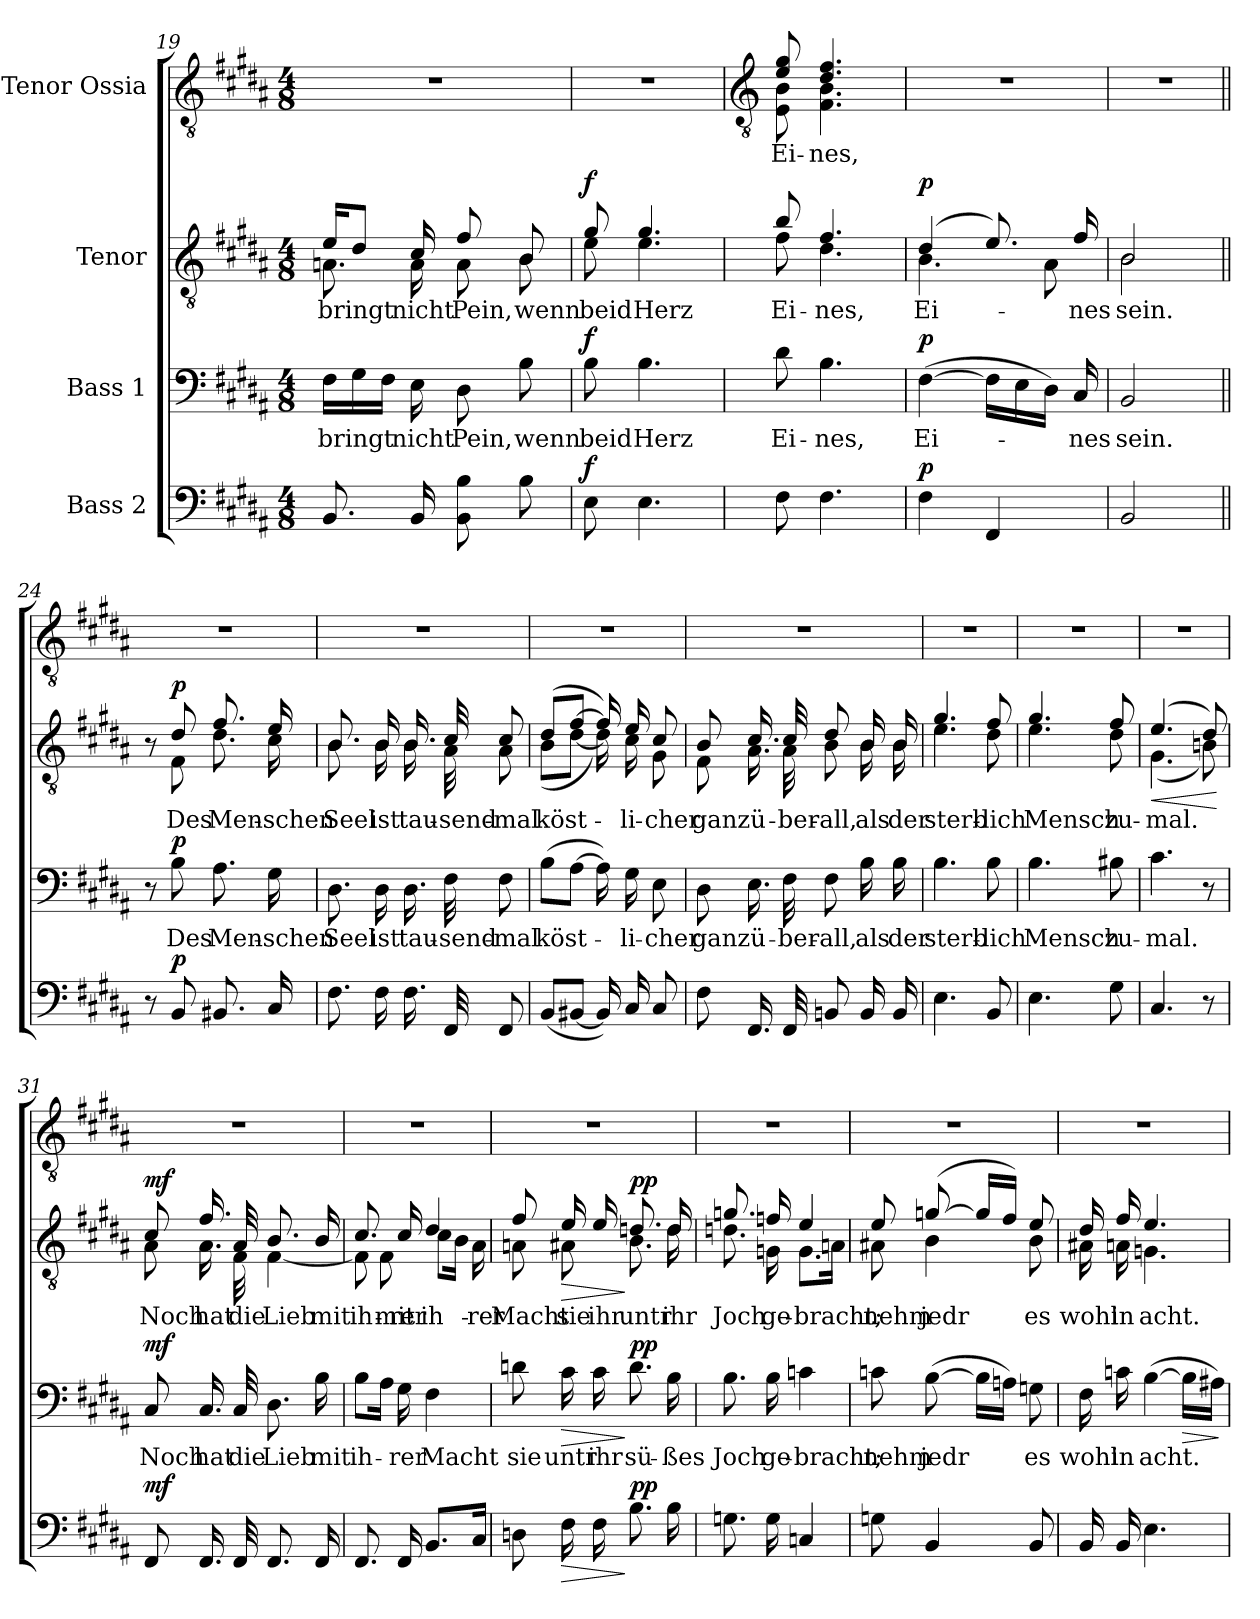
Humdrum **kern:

**kern	**dynam	**kern	**text	**dynam	**kern	**text	**dynam	**kern	**text
*part4	*part4	*part3	*part3	*part3	*part2	*part2	*part2	*part1	*part1
*staff4	*staff4	*staff3	*staff3	*staff3	*staff2	*staff2	*staff2	*staff1	*staff1
*I"Bass 2	*	*I"Bass 1	*	*	*I"Tenor	*	*	*I"Tenor Ossia	*
!!LO:LB:g=z
*clefF4	*	*clefF4	*	*	*clefGv2	*	*	*clefGv2	*
*k[f#c#g#d#a#]	*	*k[f#c#g#d#a#]	*	*	*k[f#c#g#d#a#]	*	*	*k[f#c#g#d#a#]	*
*M4/8	*	*M4/8	*	*	*M4/8	*	*	*M4/8	*
=19	=19	=19	=19	=19	=19	=19	=19	=19	=19
!	!	!	!LO:LY:b	!	!	!LO:LY:b	!	!	!
*	*	*	*	*	*^	*	*	*	*
8.BB/	.	16F#\LL	bringt	.	16e/KL	8.An\	bringt	.	2r	.
.	.	16G#\	.	.	8d#/J	.	.	.	.	.
.	.	16F#\JJ	.	.	.	.	.	.	.	.
!	!	!	!LO:LY:b	!	!	!	!LO:LY:b	!	!	!
16BB/	.	16E\	nicht	.	16c#/	16A\	nicht	.	.	.
!	!	!	!LO:LY:b	!	!	!	!LO:LY:b	!	!	!
8BB\ 8B\	.	8D#\	Pein,	.	8f#/	8A\	Pein,	.	.	.
!	!	!	!LO:LY:b	!	!	!	!LO:LY:b	!	!	!
8B\	.	8B\	wenn	.	8B/	8B\	wenn	.	.	.
=20	=20	=20	=20	=20	=20	=20	=20	=20	=20	=20
!	!LO:DY:a	!	!LO:LY:b	!LO:DY:a	!	!	!LO:LY:b	!LO:DY:a	!	!
8E\	f	8B\	beid	f	8g#/	8e\	beid	f	2r	.
!	!	!	!LO:LY:b	!	!	!	!LO:LY:b	!	!	!
4.E\	.	4.B\	Herz	.	4.g#/	4.e\	Herz	.	.	.
=21	=21	=21	=21	=21	=21	=21	=21	=21	=21	=21
*	*	*	*	*	*	*	*	*	*clefGv2	*
!	!	!	!	!	!	!	!	!	!LO:TX:a:t=Ossia Tenor + Bass&colon;	!
!	!	!	!LO:LY:b	!	!	!	!LO:LY:b	!	!	!LO:LY:b
*	*	*	*	*	*	*	*	*	*^	*
8F#\	.	8d#\	Ei-	.	8b/	8f#\	Ei-	.	8e/ 8g#/	8E\ 8B\	Ei-
!	!	!	!LO:LY:b	!	!	!	!LO:LY:b	!	!	!	!LO:LY:b
4.F#\	.	4.B\	-nes,	.	4.f#/	4.d#\	-nes,	.	4.d#/ 4.f#/	4.F#\ 4.B\	-nes,
=22	=22	=22	=22	=22	=22	=22	=22	=22	=22	=22	=22
!	!LO:DY:a	!	!LO:LY:b	!LO:DY:a	!	!	!LO:LY:b	!LO:DY:a	!	!	!
*	*	*	*	*	*	*	*	*	*v	*v	*
4F#\	p	([4F#\	Ei-	p	(4d#/	4.B\	Ei-	p	2r	.
4FF#/	.	16F#\LL]	.	.	8.e/)	.	.	.	.	.
.	.	16E\	.	.	.	.	.	.	.	.
.	.	16D#\JJ)	.	.	.	8A#\	.	.	.	.
!	!	!	!LO:LY:b	!	!	!	!LO:LY:b	!	!	!
.	.	16C#/	-nes	.	16f#/	.	-nes	.	.	.
=23	=23	=23	=23	=23	=23	=23	=23	=23	=23	=23
!	!	!	!LO:LY:b	!	!	!	!LO:LY:b	!	!	!
2BB/	.	2BB/	sein.	.	2B/	2B\	sein.	.	2r	.
!!LO:LB:g=z
=24||	=24||	=24||	=24||	=24||	=24||	=24||	=24||	=24||	=24||	=24||
8r	.	8r	.	.	8r	8ryy	.	.	2r	.
!	!LO:DY:a	!	!LO:LY:b	!LO:DY:a	!	!	!LO:LY:b	!LO:DY:a	!	!
8BB/	p	8B\	Des	p	8d#/	8F#\	Des	p	.	.
!	!	!	!LO:LY:b	!	!	!	!LO:LY:b	!	!	!
8.BB#X/	.	8.A#\	Men-	.	8.f#/	8.d#\	Men-	.	.	.
!	!	!	!LO:LY:b	!	!	!	!LO:LY:b	!	!	!
16C#/	.	16G#\	-schen	.	16e/	16c#\	-schen	.	.	.
=25	=25	=25	=25	=25	=25	=25	=25	=25	=25	=25
!	!	!	!LO:LY:b	!	!	!	!LO:LY:b	!	!	!
8.F#\	.	8.D#\	Seel	.	8.B/	8.B\	Seel	.	2r	.
!	!	!	!LO:LY:b	!	!	!	!LO:LY:b	!	!	!
16F#\	.	16D#\	ist	.	16B/	16B\	ist	.	.	.
!	!	!	!LO:LY:b	!	!	!	!LO:LY:b	!	!	!
16.F#\	.	16.D#\	tau-	.	16.B/	16.B\	tau-	.	.	.
!	!	!	!LO:LY:b	!	!	!	!LO:LY:b	!	!	!
32FF#/	.	32F#\	-send-	.	32c#/	32A#\	-send-	.	.	.
!	!	!	!LO:LY:b	!	!	!	!LO:LY:b	!	!	!
8FF#/	.	8F#\	-mal	.	8c#/	8A#\	-mal	.	.	.
=26	=26	=26	=26	=26	=26	=26	=26	=26	=26	=26
!	!	!	!LO:LY:b	!	!	!	!LO:LY:b	!	!	!
(8BB/L	.	(8B\L	köst-	.	(8d#/L	(8B\L	köst-	.	2r	.
[8BB#X/J	.	[8A#\J	.	.	[8f#/J	[8d#\J	.	.	.	.
16BB#/])	.	16A#\])	.	.	16f#/])	16d#\])	.	.	.	.
!	!	!	!LO:LY:b	!	!	!	!LO:LY:b	!	!	!
16C#/	.	16G#\	-li-	.	16e/	16c#\	-li-	.	.	.
!	!	!	!LO:LY:b	!	!	!	!LO:LY:b	!	!	!
8C#/	.	8E\	-cher	.	8c#/	8G#\	-cher	.	.	.
!!LO:LB:g=z
=27	=27	=27	=27	=27	=27	=27	=27	=27	=27	=27
!	!	!	!LO:LY:b	!	!	!	!LO:LY:b	!	!	!
8F#\	.	8D#\	ganz	.	8B/	8F#\	ganz	.	2r	.
!	!	!	!LO:LY:b	!	!	!	!LO:LY:b	!	!	!
16.FF#/	.	16.E\	ü-	.	16.c#/	16.A#\	ü-	.	.	.
!	!	!	!LO:LY:b	!	!	!	!LO:LY:b	!	!	!
32FF#/	.	32F#\	-ber-	.	32c#/	32A#\	-ber-	.	.	.
!	!	!	!LO:LY:b	!	!	!	!LO:LY:b	!	!	!
8BBn/	.	8F#\	-all,	.	8d#/	8B\	-all,	.	.	.
!	!	!	!LO:LY:b	!	!	!	!LO:LY:b	!	!	!
16BB/	.	16B\	als	.	16B/	16B\	als	.	.	.
!	!	!	!LO:LY:b	!	!	!	!LO:LY:b	!	!	!
16BB/	.	16B\	der	.	16B/	16B\	der	.	.	.
=28	=28	=28	=28	=28	=28	=28	=28	=28	=28	=28
!	!	!	!LO:LY:b	!	!	!	!LO:LY:b	!	!	!
4.E\	.	4.B\	sterb-	.	4.g#/	4.e\	sterb-	.	2r	.
!	!	!	!LO:LY:b	!	!	!	!LO:LY:b	!	!	!
8BB/	.	8B\	-lich	.	8f#/	8d#\	-lich	.	.	.
=29	=29	=29	=29	=29	=29	=29	=29	=29	=29	=29
!	!	!	!LO:LY:b	!	!	!	!LO:LY:b	!	!	!
4.E\	.	4.B\	Mensch	.	4.g#/	4.e\	Mensch	.	2r	.
!	!	!	!LO:LY:b	!	!	!	!LO:LY:b	!	!	!
8G#\	.	8B#X\	zu-	.	8f#/	8d#\	zu-	.	.	.
=30	=30	=30	=30	=30	=30	=30	=30	=30	=30	=30
!	!	!	!LO:LY:b	!	!	!	!LO:LY:b	!LO:HP:b	!	!
4.C#/	.	4.c#\	-mal.	.	(4.e/	(4.G#\	-mal.	<	2r	.
8r	.	8r	.	.	8d#/)	8Bn\)	.	.	.	.
*	*	*	*	*	*v	*v	*	*	*	*
.	.	.	.	.	.	.	[	.	.
!!LO:PB:g=z
=31	=31	=31	=31	=31	=31	=31	=31	=31	=31
!	!LO:DY:a	!	!LO:LY:b	!LO:DY:a	!	!LO:LY:b	!LO:DY:a	!	!
*	*	*	*	*	*^	*	*	*	*
8FF#/	mf	8C#/	Noch	mf	8c#/	8A#\	Noch	mf	2r	.
!	!	!	!LO:LY:b	!	!	!	!LO:LY:b	!	!	!
16.FF#/	.	16.C#/	hat	.	16.f#/	16.A#\	hat	.	.	.
!	!	!	!LO:LY:b	!	!	!	!LO:LY:b	!	!	!
32FF#/	.	32C#/	die	.	32A#/	32F#\	die	.	.	.
!	!	!	!LO:LY:b	!	!	!	!LO:LY:b	!	!	!
!	!	!	!	!	!	!	!LO:LY:b	!	!	!
8.FF#/	.	8.D#\	Lieb	.	8.B/	[4F#\	Lieb	.	.	.
!	!	!	!LO:LY:b	!	!	!	!LO:LY:b	!	!	!
16FF#/	.	16B\	mit	.	16B/	.	mit	.	.	.
=32	=32	=32	=32	=32	=32	=32	=32	=32	=32	=32
!	!	!	!LO:LY:b	!	!	!	!LO:LY:b	!	!	!
8.FF#/	.	8B\L	ih-	.	8.c#/	8F#\]	ih-	.	2r	.
!	!	!	!	!	!	!	!LO:LY:b	!	!	!
.	.	16A#\Jk	.	.	.	8F#\	mit	.	.	.
!	!	!	!LO:LY:b	!	!	!	!LO:LY:b	!	!	!
16FF#/	.	16G#\	-rer	.	16c#/	.	-rer	.	.	.
!	!	!	!LO:LY:b	!	!	!	!LO:LY:b	!	!	!
!	!	!	!	!	!	!	!LO:LY:b	!	!	!
8.BB/L	.	4F#\	Macht	.	4d#/	8c#\L	ih-	.	.	.
.	.	.	.	.	.	16B\Jk	.	.	.	.
!	!	!	!	!	!	!	!LO:LY:b	!	!	!
16C#/Jk	.	.	.	.	.	16A#\	-rer	.	.	.
=33	=33	=33	=33	=33	=33	=33	=33	=33	=33	=33
!	!	!	!LO:LY:b	!	!	!	!LO:LY:b	!	!	!
!	!	!	!	!	!	!	!LO:LY:b	!	!	!
8Dn\	.	8dn\	sie	.	8f#/	8An\	Macht	.	2r	.
!	!LO:HP:b	!	!LO:LY:b	!LO:HP:b	!	!	!LO:LY:b	!LO:HP:b	!	!
!	!	!	!	!	!	!	!LO:LY:b	!	!	!
16F#\	>	16c#\	untr	>	16e/	8A#X\	sie	>	.	.
!	!	!	!LO:LY:b	!	!	!	!LO:LY:b	!	!	!
16F#\	.	16c#\	ihr	.	16e/	.	ihr	.	.	.
!	!	!	!LO:LY:b	!	!	!	!LO:LY:b	!	!	!
!	!LO:DY:n=1:a	!	!	!LO:DY:n=1:a	!	!	!LO:LY:b	!LO:DY:n=1:a	!	!
8.B\	] pp	8.d\	sü-	] pp	8.dn/	8.B\	untr	] pp	.	.
!	!	!	!LO:LY:b	!	!	!	!LO:LY:b	!	!	!
!	!	!	!	!	!	!	!LO:LY:b	!	!	!
16B\	.	16B\	-ßes	.	16d/	16d\	ihr	.	.	.
!!LO:LB:g=z
=34	=34	=34	=34	=34	=34	=34	=34	=34	=34	=34
!	!	!	!LO:LY:b	!	!	!	!LO:LY:b	!	!	!
8.Gn\	.	8.B\	Joch	.	8.gn/	8.dn\	Joch	.	2r	.
!	!	!	!LO:LY:b	!	!	!	!LO:LY:b	!	!	!
16G\	.	16B\	ge-	.	16fn/	16Gn\	ge-	.	.	.
!	!	!	!LO:LY:b	!	!	!	!LO:LY:b	!	!	!
4Cn/	.	4cn\	-bracht;	.	4e/	8.G\L	-bracht;	.	.	.
.	.	.	.	.	.	16An\Jk	.	.	.	.
=35	=35	=35	=35	=35	=35	=35	=35	=35	=35	=35
!	!	!	!LO:LY:b	!	!	!	!LO:LY:b	!	!	!
8Gn\	.	8cn\	nehm	.	8e/	8A#X\	nehm	.	2r	.
!	!	!	!LO:LY:b	!	!	!	!LO:LY:b	!	!	!
4BB/	.	([8B\	jedr	.	([8gn/	4B\	jedr	.	.	.
.	.	16B\LL]	.	.	16g/LL]	.	.	.	.	.
.	.	16An\JJ)	.	.	16f#/JJ)	.	.	.	.	.
!	!	!	!LO:LY:b	!	!	!	!LO:LY:b	!	!	!
8BB/	.	8Gn\	es	.	8e/	8B\	es	.	.	.
=36	=36	=36	=36	=36	=36	=36	=36	=36	=36	=36
!	!	!	!LO:LY:b	!	!	!	!LO:LY:b	!	!	!
16BB/	.	16F#\	wohl	.	16d#/	16A#X\	wohl	.	2r	.
!	!	!	!LO:LY:b	!	!	!	!LO:LY:b	!	!	!
16BB/	.	16cn\	in	.	16f#/	16An\	in	.	.	.
!	!	!	!LO:LY:b	!	!	!	!LO:LY:b	!	!	!
4.E\	.	([4B\	acht.	.	4.e/	4.Gn\	acht.	.	.	.
!	!	!	!	!LO:HP:b	!	!	!	!	!	!
.	.	16B\LL]	.	>	.	.	.	.	.	.
.	.	16A#X\JJ)	.	.	.	.	.	.	.	.
*	*	*	*	*	*v	*v	*	*	*	*
.	.	.	.	]	.	.	.	.	.
=	=	=	=	=	=	=	=	=	=
*-	*-	*-	*-	*-	*-	*-	*-	*-	*-
